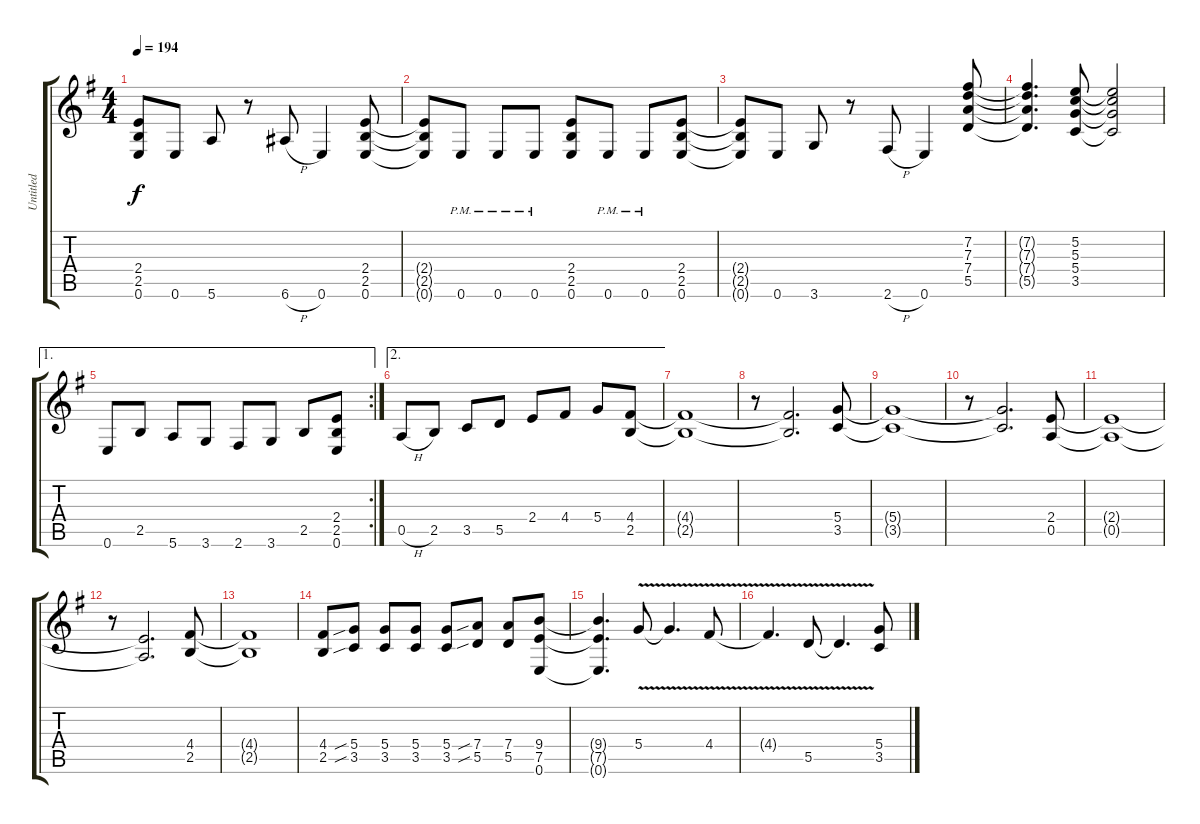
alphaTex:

\track ("Untitled" "Untitled") {instrument distortionguitar}
\staff {score tabs}
\tuning (E4 B3 G3 D3 A2 E2) {hide}
\ts (4 4)
\tempo 194
\clef g2
\ks g
(2.4{t} 2.5{t} 0.6{t}).8{dy f} 0.6.8 5.6.8 r.8 6.6{h}.8 0.6.4 (2.4 2.5 0.6).8 |
(2.4{t} 2.5{t} 0.6{t}).8 0.6{pm}.8 0.6{pm}.8 0.6{pm}.8 (2.4 2.5 0.6).8 0.6{pm}.8 0.6{pm}.8 (2.4 2.5 0.6).8 |
(2.4{t} 2.5{t} 0.6{t}).8 0.6.8 3.6.8 r.8 2.6{h}.8 0.6.4 (7.2 7.3 7.4 5.5).8 |
(7.2{t} 7.3{t} 7.4{t} 5.5{t}).4{d} (5.2 5.3 5.4 3.5).8 (5.2{t} 5.3{t} 5.4{t} 3.5{t}).2 |
\ae 1
\rc 2
0.6.8 2.5.8 5.6.8 3.6.8 2.6.8 3.6.8 2.5.8 (2.4 2.5 0.6).8 |
\ae 2
0.5{h}.8 2.5.8 3.5.8 5.5.8 2.4.8 4.4.8 5.4.8 (4.4 2.5).8 |
(4.4{t} 2.5{t}).1 |
r.8 (4.4{t} 2.5{t}).2{d} (5.4 3.5).8 |
(5.4{t} 3.5{t}).1 |
r.8 (5.4{t} 3.5{t}).2{d} (2.4 0.5).8 |
(2.4{t} 0.5{t}).1 |
r.8 (2.4{t} 0.5{t}).2{d} (4.4 2.5).8 |
(4.4{t} 2.5{t}).1 |
(4.4 2.5).8 (5.4{sib} 3.5{sib}).8 (5.4 3.5).8 (5.4 3.5).8 (5.4 3.5).8 (7.4{sib} 5.5{sib}).8 (7.4 5.5).8 (9.4 7.5 0.6).8 |
(9.4{t} 7.5{t} 0.6{t}).4{d} 5.4{v}.8 5.4{v t}.4{d} 4.4{v}.8 |
4.4{v t}.4{d} 5.5{v}.8 5.5{v t}.4{d} (5.4 3.5).8
